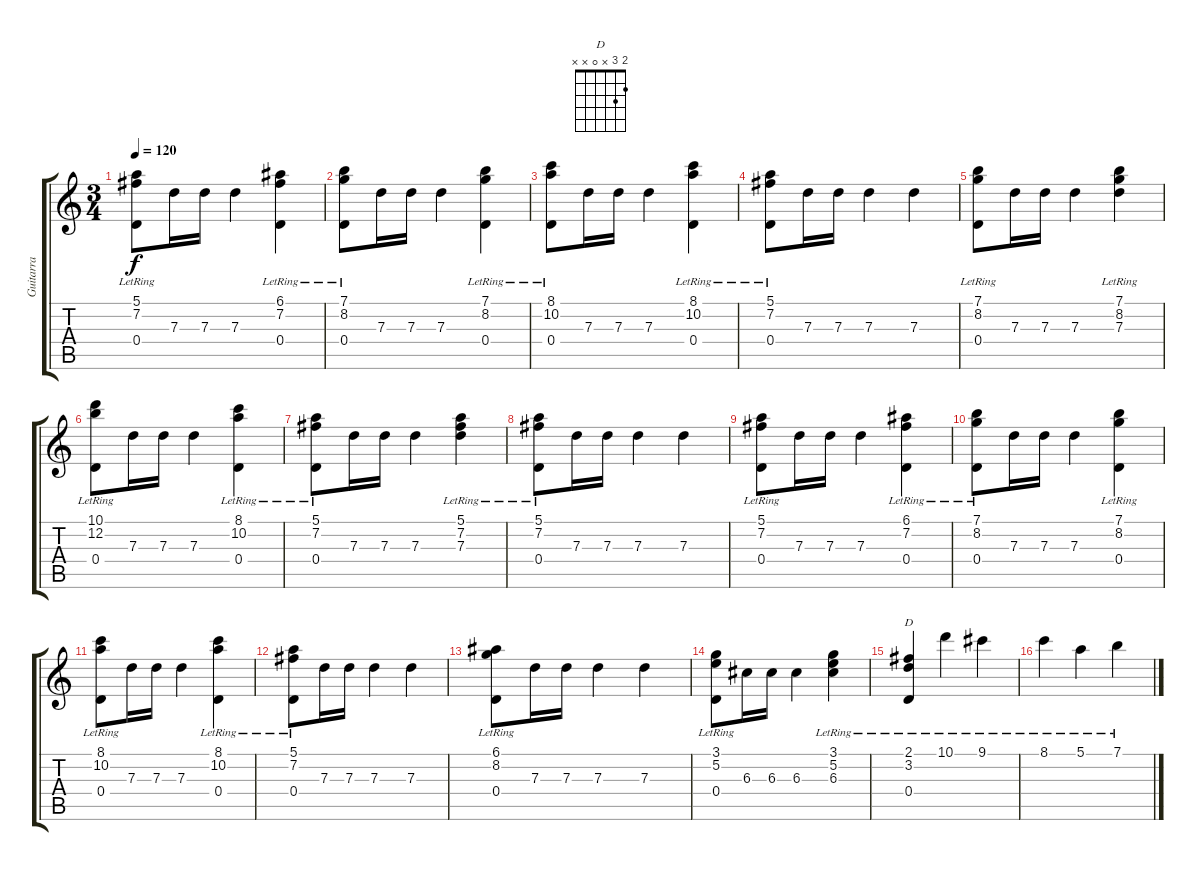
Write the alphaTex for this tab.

\track ("Guitarra" "Guitarra") {instrument acousticguitarsteel}
\staff {score tabs}
\tuning (E4 B3 G3 D3 A2 E2) {hide}
\chord ("D" 2 3 x 0 x x)
\ts (3 4)
\tempo 120
\clef g2
\ks c
(5.1{lr} 7.2{lr} 0.4{lr}).8{dy f} 7.3.16 7.3.16 7.3.4 (6.1{lr} 7.2{lr} 0.4{lr}).4 |
(7.1{lr} 8.2{lr} 0.4{lr}).8 7.3.16 7.3.16 7.3.4 (7.1{lr} 8.2{lr} 0.4{lr}).4 |
(8.1{lr} 10.2{lr} 0.4{lr}).8 7.3.16 7.3.16 7.3.4 (8.1{lr} 10.2{lr} 0.4{lr}).4 |
(5.1{lr} 7.2{lr} 0.4{lr}).8 7.3.16 7.3.16 7.3.4 7.3.4 |
(7.1{lr} 8.2{lr} 0.4{lr}).8 7.3.16 7.3.16 7.3.4 (7.1{lr} 8.2{lr} 7.3).4 |
(10.1{lr} 12.2{lr} 0.4{lr}).8 7.3.16 7.3.16 7.3.4 (8.1{lr} 10.2{lr} 0.4{lr}).4 |
(5.1{lr} 7.2{lr} 0.4{lr}).8 7.3.16 7.3.16 7.3.4 (5.1{lr} 7.2{lr} 7.3).4 |
(5.1{lr} 7.2{lr} 0.4{lr}).8 7.3.16 7.3.16 7.3.4 7.3.4 |
(5.1{lr} 7.2{lr} 0.4{lr}).8 7.3.16 7.3.16 7.3.4 (6.1{lr} 7.2{lr} 0.4{lr}).4 |
(7.1{lr} 8.2{lr} 0.4{lr}).8 7.3.16 7.3.16 7.3.4 (7.1{lr} 8.2{lr} 0.4{lr}).4 |
(8.1{lr} 10.2{lr} 0.4{lr}).8 7.3.16 7.3.16 7.3.4 (8.1{lr} 10.2{lr} 0.4{lr}).4 |
(5.1{lr} 7.2{lr} 0.4{lr}).8 7.3.16 7.3.16 7.3.4 7.3.4 |
(6.1{lr} 8.2{lr} 0.4{lr}).8 7.3.16 7.3.16 7.3.4 7.3.4 |
(3.1{lr} 5.2{lr} 0.4{lr}).8 6.3.16 6.3.16 6.3.4 (3.1{lr} 5.2{lr} 6.3).4 |
(2.1{lr} 3.2{lr} 0.4{lr}).4{ch "D"} 10.1{lr}.4 9.1{lr}.4 |
8.1{lr}.4 5.1{lr}.4 7.1{lr}.4
